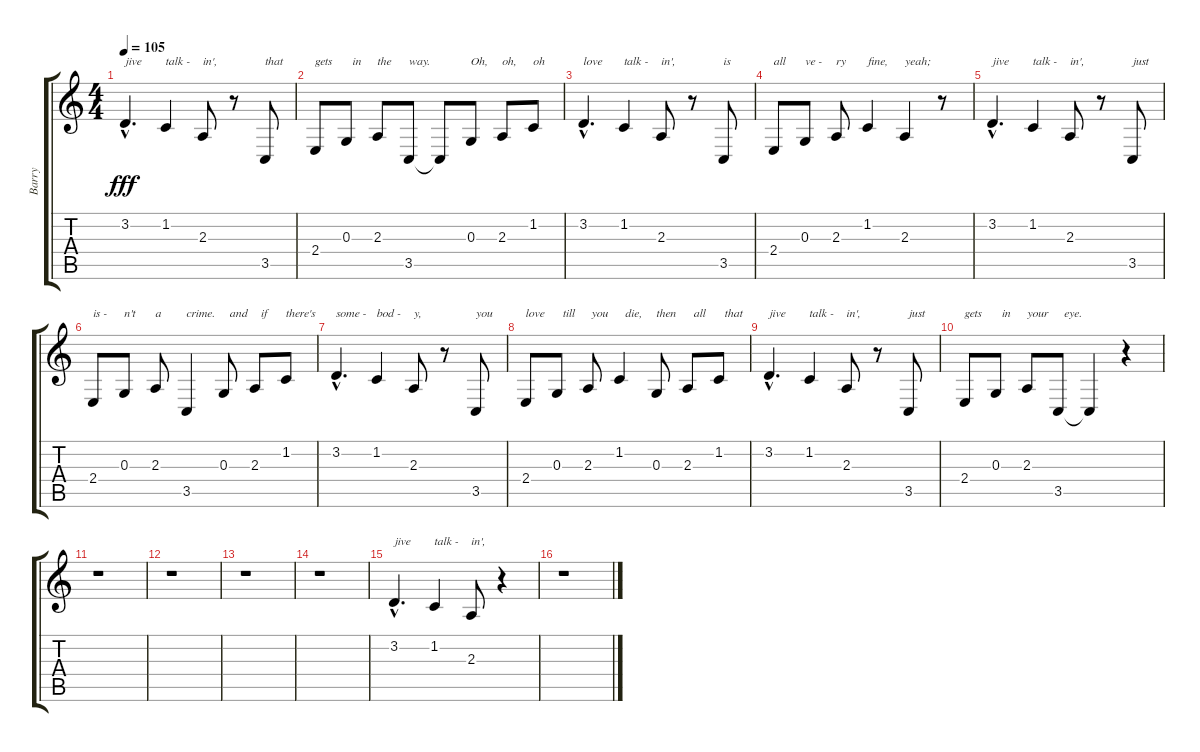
\track ("Barry" "Barry") {instrument lead4chiff}
\staff {score tabs}
\tuning (E4 B3 G3 D3 A2 E2) {hide}
\ts (4 4)
\tempo 105
\clef g2
\ks c
3.2{hac}.4{d txt "jive" dy fff} 1.2.4{txt "talk -"} 2.3.8{txt "in',"} r.8 3.5.8{txt "that"} |
2.4.8{txt "gets"} 0.3.8{txt "  in"} 2.3.8{txt "the"} 3.5.8{txt "way."} 3.5{t}.8 0.3.8{txt "Oh,"} 2.3.8{txt "oh,"} 1.2.8{txt "oh"} |
3.2{hac}.4{d txt "love"} 1.2.4{txt "talk -"} 2.3.8{txt "in',"} r.8 3.5.8{txt "is"} |
2.4.8{txt "all"} 0.3.8{txt "ve -"} 2.3.8{txt "ry"} 1.2.4{txt "fine,"} 2.3.4{txt "yeah;"} r.8 |
3.2{hac}.4{d txt "jive"} 1.2.4{txt "talk -"} 2.3.8{txt "in',"} r.8 3.5.8{txt "just"} |
2.4.8{txt "is -"} 0.3.8{txt "n't"} 2.3.8{txt "a"} 3.5.4{txt "crime."} 0.3.8{txt "  and"} 2.3.8{txt "  if"} 1.2.8{txt "there's"} |
3.2{hac}.4{d txt "some -"} 1.2.4{txt "bod -"} 2.3.8{txt "y,"} r.8 3.5.8{txt "you"} |
2.4.8{txt "love"} 0.3.8{txt "  till"} 2.3.8{txt " you"} 1.2.4{txt "  die,"} 0.3.8{txt "then"} 2.3.8{txt "  all"} 1.2.8{txt "  that"} |
3.2{hac}.4{d txt "jive"} 1.2.4{txt "talk -"} 2.3.8{txt "in',"} r.8 3.5.8{txt "just"} |
2.4.8{txt "gets"} 0.3.8{txt "  in"} 2.3.8{txt "your"} 3.5.8{txt "  eye."} 3.5{t}.4 r.4 |
r.1 |
r.1 |
r.1 |
r.1 |
3.2{hac}.4{d txt "jive"} 1.2.4{txt "talk -"} 2.3.8{txt "in',"} r.4 |
r.1
